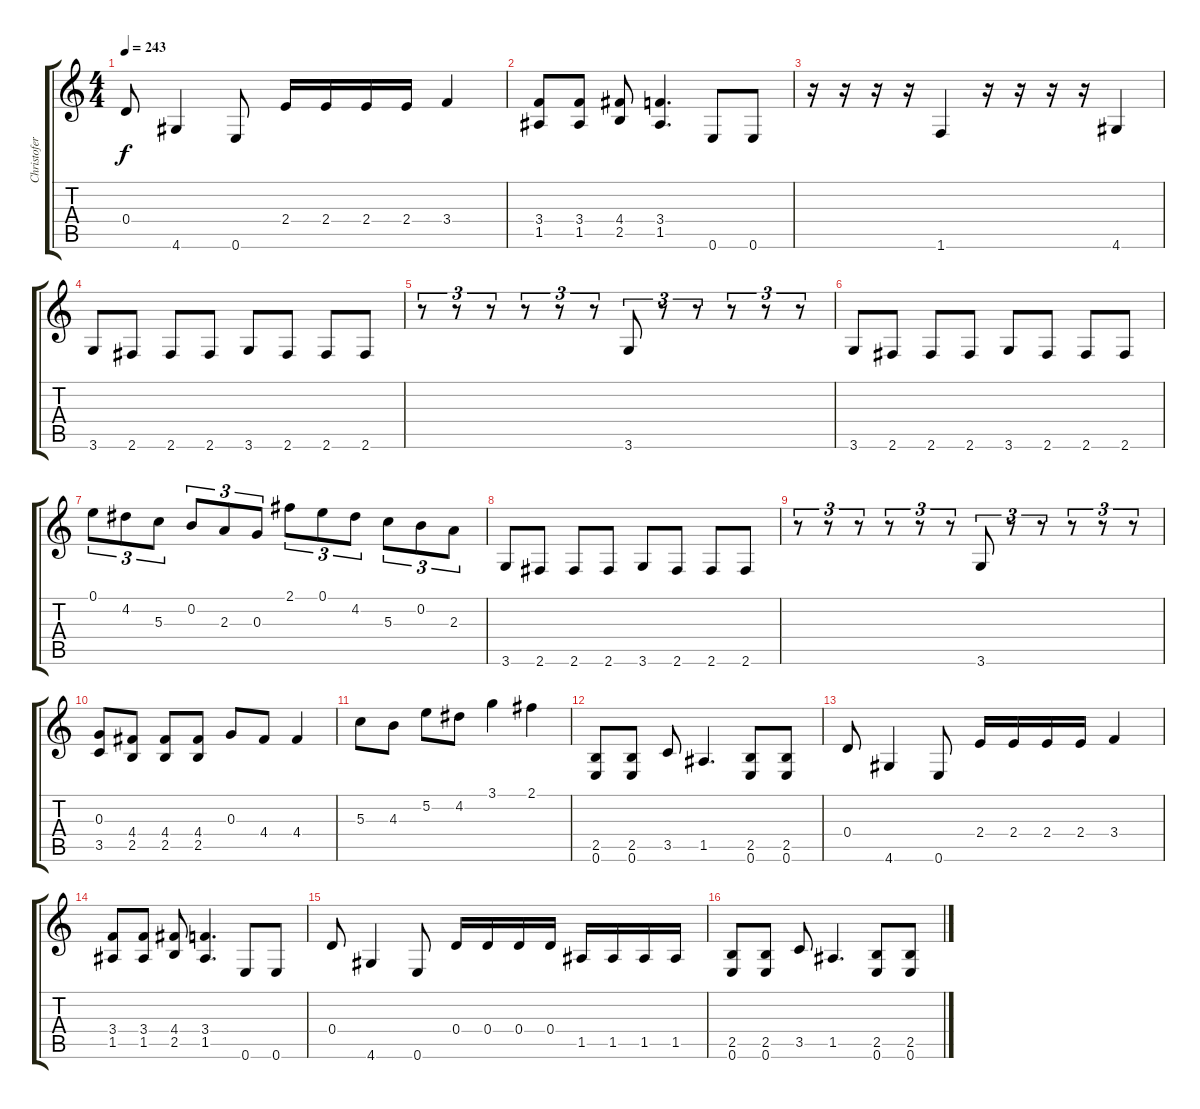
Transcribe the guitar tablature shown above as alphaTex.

\track ("Christofer" "Christofer") {instrument distortionguitar}
\staff {score tabs}
\tuning (E4 B3 G3 D3 A2 E2) {hide}
\ts (4 4)
\tempo 243
\clef g2
\ks c
0.4.8{dy f} 4.6.4 0.6.8 2.4.16 2.4.16 2.4.16 2.4.16 3.4.4 |
(3.4 1.5).8 (3.4 1.5).8 (4.4 2.5).8 (3.4 1.5).4{d} 0.6.8 0.6.8 |
r.16 r.16 r.16 r.16 1.6.4 r.16 r.16 r.16 r.16 4.6.4 |
3.6.8 2.6.8 2.6.8 2.6.8 3.6.8 2.6.8 2.6.8 2.6.8 |
r.8{tu (3 2)} r.8{tu (3 2)} r.8{tu (3 2)} r.8{tu (3 2)} r.8{tu (3 2)} r.8{tu (3 2)} 3.6.8{tu (3 2)} r.8{tu (3 2)} r.8{tu (3 2)} r.8{tu (3 2)} r.8{tu (3 2)} r.8{tu (3 2)} |
3.6.8 2.6.8 2.6.8 2.6.8 3.6.8 2.6.8 2.6.8 2.6.8 |
0.1.8{tu (3 2)} 4.2.8{tu (3 2)} 5.3.8{tu (3 2)} 0.2.8{tu (3 2)} 2.3.8{tu (3 2)} 0.3.8{tu (3 2)} 2.1.8{tu (3 2)} 0.1.8{tu (3 2)} 4.2.8{tu (3 2)} 5.3.8{tu (3 2)} 0.2.8{tu (3 2)} 2.3.8{tu (3 2)} |
3.6.8 2.6.8 2.6.8 2.6.8 3.6.8 2.6.8 2.6.8 2.6.8 |
r.8{tu (3 2)} r.8{tu (3 2)} r.8{tu (3 2)} r.8{tu (3 2)} r.8{tu (3 2)} r.8{tu (3 2)} 3.6.8{tu (3 2)} r.8{tu (3 2)} r.8{tu (3 2)} r.8{tu (3 2)} r.8{tu (3 2)} r.8{tu (3 2)} |
(0.3 3.5).8 (4.4 2.5).8 (4.4 2.5).8 (4.4 2.5).8 0.3.8 4.4.8 4.4.4 |
5.3.8 4.3.8 5.2.8 4.2.8 3.1.4 2.1.4 |
(2.5 0.6).8 (2.5 0.6).8 3.5.8 1.5.4{d} (2.5 0.6).8 (2.5 0.6).8 |
0.4.8 4.6.4 0.6.8 2.4.16 2.4.16 2.4.16 2.4.16 3.4.4 |
(3.4 1.5).8 (3.4 1.5).8 (4.4 2.5).8 (3.4 1.5).4{d} 0.6.8 0.6.8 |
0.4.8 4.6.4 0.6.8 0.4.16 0.4.16 0.4.16 0.4.16 1.5.16 1.5.16 1.5.16 1.5.16 |
(2.5 0.6).8 (2.5 0.6).8 3.5.8 1.5.4{d} (2.5 0.6).8 (2.5 0.6).8
